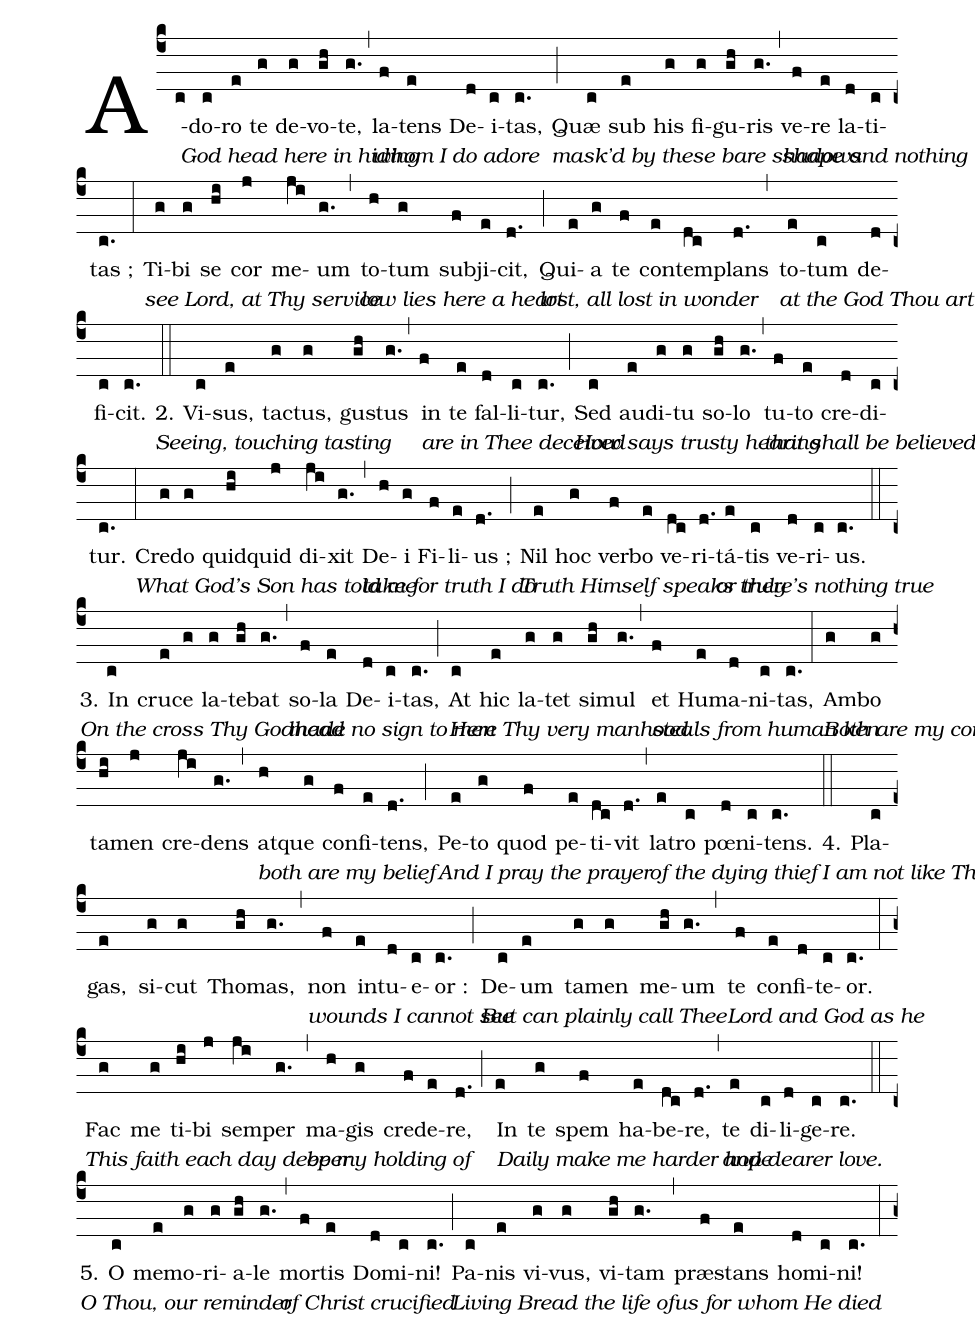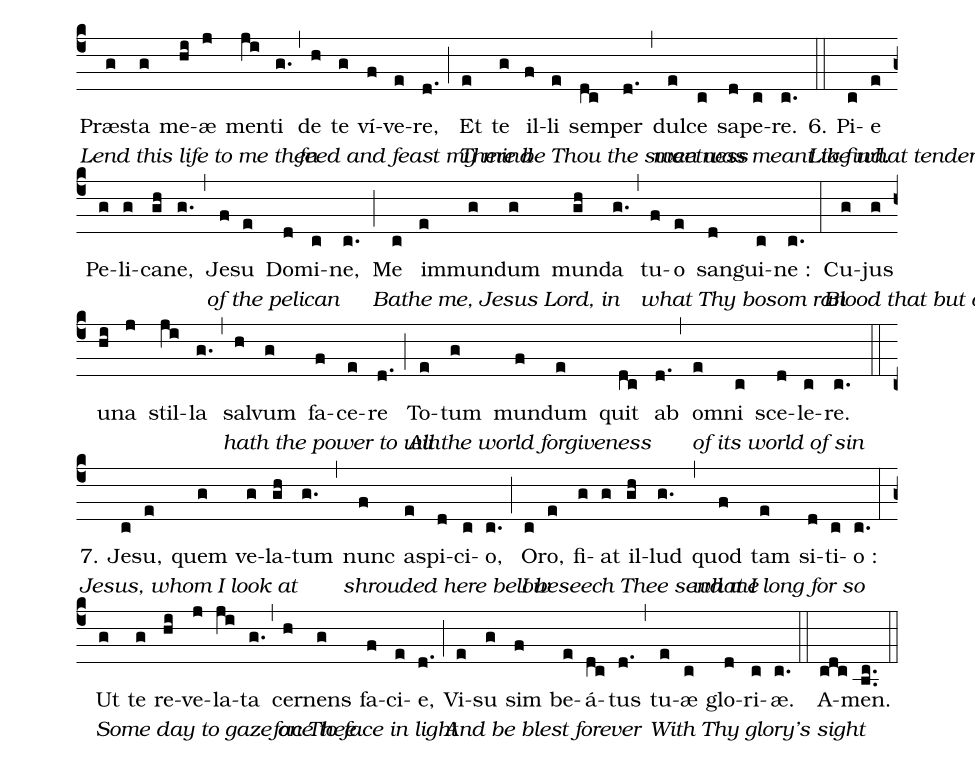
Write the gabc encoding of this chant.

%%
(c4) A[God head here in hiding](c)do(c)ro(e) te(g) de(g)vo(gh)te,(g.) (,) la[whom I do adore](f)tens(e) De(d)i(c)tas,(c.) (;)
Quæ[mask'd by these bare shadows](c) sub(e) his(g) fi(g)gu(gh)ris(g.) (,) ve[shape and nothing more](f)re(e) la(d)ti(c)tas ;(c.) (:)
Ti[see Lord, at Thy service](g)bi(g) se(hi) cor(j) me(ji)um(g.) (,) to[low lies here a heart](h)tum(g) sub(f)ji(e)cit,(d.) (;)
Qui[lost, all lost in wonder](e)a(g) te(f) con(e)tem(dc)plans(d.) (,) to[at the God Thou art](e)tum(c) de(d)fi(c)cit.(c.) (::)

2. Vi[Seeing, touching tasting](c)sus,(e) ta(g)ctus,(g) gu(gh)stus(g.) (,) in[are in Thee deceived](f) te(e) fal(d)li(c)tur,(c.) (;)
Sed[How says trusty hearing](c) au(e)di(g)tu(g) so(gh)lo(g.) (,) tu[that shall be believed](f)to(e) cre(d)di(c)tur.(c.) (:)
Cre[What God's Son has told me](g)do(g) quid(hi)quid(j) di(ji)xit(g.) (,) De[take for truth I do](h)i(g) Fi(f)li(e)us ;(d.) (;)
Nil[Truth Himself speaks truly](e) hoc(g) ver(f)bo(e) ve(dc)ri(d.)tá[or there's nothing true](e)tis(c) ve(d)ri(c)us.(c.) (::)

3. In[On the cross Thy Godhead](c) cru(e)ce(g) la(g)te(gh)bat(g.) (,) so[made no sign to men](f)la(e) De(d)i(c)tas,(c.) (;)
At[Here Thy very manhood](c) hic(e) la(g)tet(g) si(gh)mul(g.) (,) et[steals from human ken](f) Hu(e)ma(d)ni(c)tas,(c.) (:)
Am[Both are my confession](g)bo(g) ta(hi)men(j) cre(ji)dens(g.) (,) at[both are my belief](h)que(g) con(f)fi(e)tens,(d.) (;)
Pe[And I pray the prayer](e)to(g) quod(f) pe(e)ti(dc)vit(d.) (,) la[of the dying thief](e)tro(c) pœ(d)ni(c)tens.(c.) (::)

4. Pla[I am not like Thomas](c)gas,(e) si(g)cut(g) Tho(gh)mas,(g.) (,) non[wounds I cannot see](f) in(e)tu(d)e(c)or :(c.) (;)
De[But can plainly call Thee](c)um(e) ta(g)men(g) me(gh)um(g.) (,) te[Lord and God as he](f) con(e)fi(d)te(c)or.(c.) (:)
Fac[This faith each day deeper](g) me(g) ti(hi)bi(j) sem(ji)per(g.) (,) ma[be my holding of](h)gis(g) cre(f)de(e)re,(d.) (;)
In[Daily make me harder hope](e) te(g) spem(f) ha(e)be(dc)re,(d.) (,) te[and dearer love.](e) di(c)li(d)ge(c)re.(c.) (::)

5. O[O Thou, our reminder](c) me(e)mo(g)ri(g)a(gh)le(g.) (,) mor[of Christ crucified](f)tis(e) Do(d)mi(c)ni!(c.) (;)
Pa[Living Bread the life of](c)nis(e) vi(g)vus,(g) vi(gh)tam(g.) (,) præ[us for whom He died](f)stans(e) ho(d)mi(c)ni!(c.) (:)
Præ[Lend this life to me then](g)sta(g) me(hi)æ(j) men(ji)ti(g.) (,) de[feed and feast my mind](h) te(g) ví(f)ve(e)re,(d.) (;)
Et[There be Thou the sweetness](e) te(g) il(f)li(e) sem(dc)per(d.) (,) dul[man was meant to find.](e)ce(c) sa(d)pe(c)re.(c.) (::)

6. Pi[Like what tender tales tell](c)e(e) Pe(g)li(g)ca(gh)ne,(g.) (,) Je[of the pelican](f)su(e) Do(d)mi(c)ne,(c.) (;)
Me[Bathe me, Jesus Lord, in](c) im(e)mun(g)dum(g) mun(gh)da(g.) (,) tu[what Thy bosom ran](f)o(e) san(d)gui(c)ne :(c.) (:)
Cu[Blood that but a single drop](g)jus(g) u(hi)na(j) stil(ji)la(g.) (,) sal[hath the power to win](h)vum(g) fa(f)ce(e)re(d.) (;)
To[All the world forgiveness](e)tum(g) mun(f)dum(e) quit(dc) ab(d.) (,) om[of its world of sin](e)ni(c) sce(d)le(c)re.(c.) (::)

7. Je[Jesus, whom I look at](c)su,(e) quem(g) ve(g)la(gh)tum(g.) (,) nunc[shrouded here below](f) a(e)spi(d)ci(c)o,(c.) (;)
O[I beseech Thee send me](c)ro,(e) fi(g)at(g) il(gh)lud(g.) (,) quod[what I long for so](f) tam(e) si(d)ti(c)o :(c.) (:)
Ut[Some day to gaze on Thee](g) te(g) re(hi)ve(j)la(ji)ta(g.) (,) cer[face to face in light](h)nens(g) fa(f)ci(e)e,(d.) (;)
Vi[And be blest forever](e)su(g) sim(f) be(e)á(dc)tus(d.) (,) tu[With Thy glory's sight](e)æ(c) glo(d)ri(c)æ.(c.) (::)
A(cdc)men.(bc..) (::)
